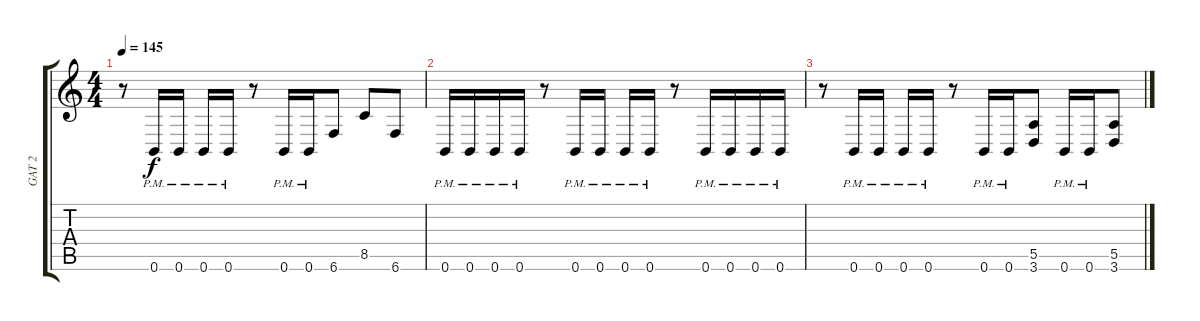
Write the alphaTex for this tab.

\track ("GAT 2" "GAT 2") {instrument distortionguitar}
\staff {score tabs}
\tuning (B3 Gb3 D3 A2 E2 B1) {hide}
\ts (4 4)
\tempo 145
\clef g2
\ks c
r.8{dy f} 0.6{pm}.16 0.6{pm}.16 0.6{pm}.16 0.6{pm}.16 r.8 0.6{pm}.16 0.6{pm}.16 6.6.8 8.5.8 6.6.8 |
0.6{pm}.16 0.6{pm}.16 0.6{pm}.16 0.6{pm}.16 r.8 0.6{pm}.16 0.6{pm}.16 0.6{pm}.16 0.6{pm}.16 r.8 0.6{pm}.16 0.6{pm}.16 0.6{pm}.16 0.6{pm}.16 |
r.8 0.6{pm}.16 0.6{pm}.16 0.6{pm}.16 0.6{pm}.16 r.8 0.6{pm}.16 0.6{pm}.16 (5.5 3.6).8 0.6{pm}.16 0.6{pm}.16 (5.5 3.6).8
